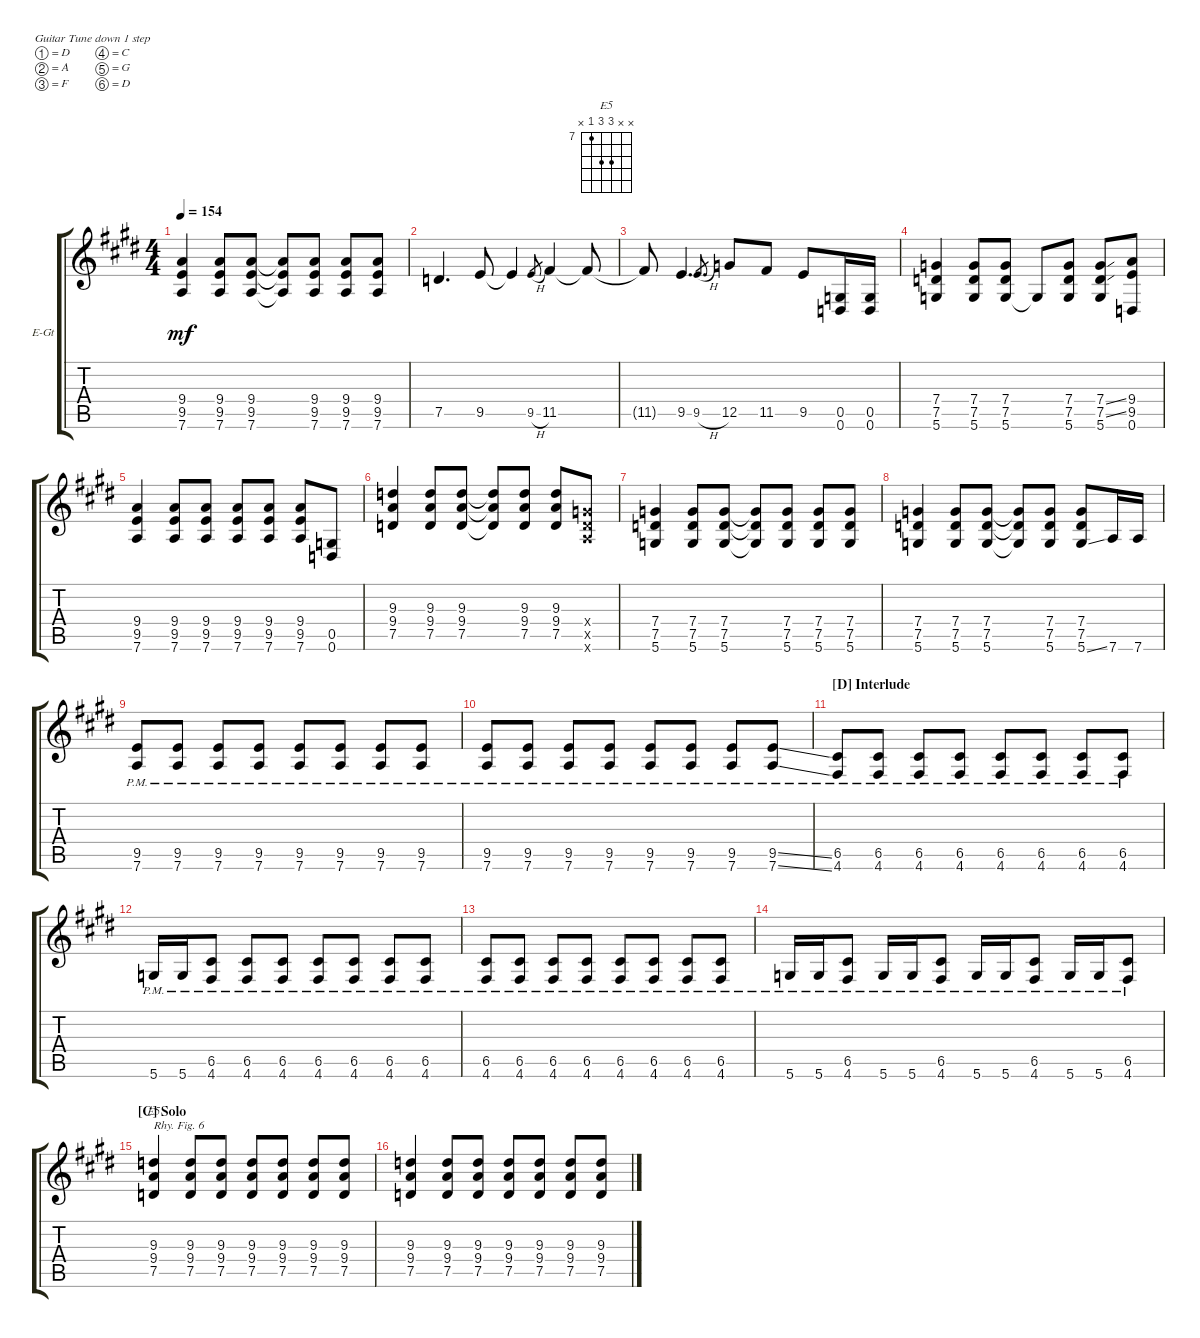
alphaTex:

\defaultSystemsLayout 4
\bracketExtendMode groupsimilarinstruments
\firstSystemTrackNameOrientation horizontal
\otherSystemsTrackNameOrientation horizontal
\track ("Michael Poulsen" "E-Gt") {instrument overdrivenguitar}
\staff {score tabs}
\tuning (D4 A3 F3 C3 G2 D2)
\chord ("E5" x x 9 9 7 x) {firstfret 7}
\ts (4 4)
\tempo 154
\clef g2
\ks e
(7.6 9.5 9.4).4{dy mf} (9.4 9.5 7.6).8 (9.4 9.5 7.6).8 (7.6{t} 9.5{t} 9.4{t}).8 (9.4 9.5 7.6).8 (9.4 9.5 7.6).8 (9.4 9.5 7.6).8 |
7.5.4{d} 9.5.8 9.5{t}.4 9.5{h}.8{gr} 11.5.4 11.5{t}.8 |
11.5{t}.8 9.5.4{d} 9.5{h}.8{d gr} 12.5.8 11.5.8 9.5.8 (0.5 0.6).16 (0.5 0.6).16 |
(5.6 7.5 7.4).4 (5.6 7.5 7.4).8 (5.6 7.4 7.5).8 5.6{t}.8 (5.6 7.5 7.4).8 (5.6 7.4{ss} 7.5{ss}).8 (0.6 9.5 9.4).8 |
(9.4 9.5 7.6).4 (7.6 9.5 9.4).8 (7.6 9.5 9.4).8 (7.6 9.5 9.4).8 (7.6 9.5 9.4).8 (7.6 9.5 9.4).8 (0.6 0.5).8 |
(7.5 9.4 9.3).4 (9.3 9.4 7.5).8 (7.5 9.4 9.3).8 (9.3{t} 9.4{t} 7.5{t}).8 (7.5 9.3 9.4).8 (7.5 9.4 9.3).8 (7.4{x} 7.5{x} 7.6{x}).8 |
(5.6 7.5 7.4).4 (5.6 7.4 7.5).8 (5.6 7.4 7.5).8 (5.6{t} 7.5{t} 7.4{t}).8 (7.4 7.5 5.6).8 (7.4 7.5 5.6).8 (7.4 7.5 5.6).8 |
(5.6 7.5 7.4).4 (7.4 7.5 5.6).8 (7.4 7.5 5.6).8 (5.6{t} 7.5{t} 7.4{t}).8 (7.4 7.5 5.6).8 (5.6{ss} 7.5 7.4).8 7.6.16 7.6.16 |
(7.6{pm} 9.5{pm}).8 (7.6{pm} 9.5{pm}).8 (7.6{pm} 9.5{pm}).8 (7.6{pm} 9.5{pm}).8 (7.6{pm} 9.5{pm}).8 (7.6{pm} 9.5{pm}).8 (7.6{pm} 9.5{pm}).8 (7.6{pm} 9.5{pm}).8 |
(7.6{pm} 9.5{pm}).8 (7.6{pm} 9.5{pm}).8 (7.6{pm} 9.5{pm}).8 (7.6{pm} 9.5{pm}).8 (7.6{pm} 9.5{pm}).8 (7.6{pm} 9.5{pm}).8 (7.6{pm} 9.5{pm}).8 (7.6{ss pm} 9.5{ss pm}).8 |
\section ("D" "Interlude")
(6.5{pm} 4.6{pm}).8 (4.6{pm} 6.5{pm}).8 (4.6{pm} 6.5{pm}).8 (4.6{pm} 6.5{pm}).8 (4.6{pm} 6.5{pm}).8 (4.6{pm} 6.5{pm}).8 (4.6{pm} 6.5{pm}).8 (4.6{pm} 6.5{pm}).8 |
5.6{pm}.16 5.6{pm}.16 (4.6{pm} 6.5{pm}).8 (4.6{pm} 6.5{pm}).8 (4.6{pm} 6.5{pm}).8 (4.6{pm} 6.5{pm}).8 (4.6{pm} 6.5{pm}).8 (4.6{pm} 6.5{pm}).8 (4.6{pm} 6.5{pm}).8 |
(4.6{pm} 6.5{pm}).8 (4.6{pm} 6.5{pm}).8 (4.6{pm} 6.5{pm}).8 (4.6{pm} 6.5{pm}).8 (4.6{pm} 6.5{pm}).8 (4.6{pm} 6.5{pm}).8 (4.6{pm} 6.5{pm}).8 (4.6{pm} 6.5{pm}).8 |
5.6{pm}.16 5.6{pm}.16 (4.6{pm} 6.5{pm}).8 5.6{pm}.16 5.6{pm}.16 (4.6{pm} 6.5{pm}).8 5.6{pm}.16 5.6{pm}.16 (4.6{pm} 6.5{pm}).8 5.6{pm}.16 5.6{pm}.16 (4.6{pm} 6.5{pm}).8 |
\section ("C" "Solo")
(7.5 9.4 9.3).4{ch "E5" txt "Rhy. Fig. 6"} (9.3 9.4 7.5).8 (9.3 9.4 7.5).8 (9.3 9.4 7.5).8 (9.3 9.4 7.5).8 (9.3 9.4 7.5).8 (9.3 9.4 7.5).8 |
(7.5 9.4 9.3).4 (9.3 9.4 7.5).8 (9.3 9.4 7.5).8 (9.3 9.4 7.5).8 (9.3 9.4 7.5).8 (9.3 9.4 7.5).8 (9.3 9.4 7.5).8
